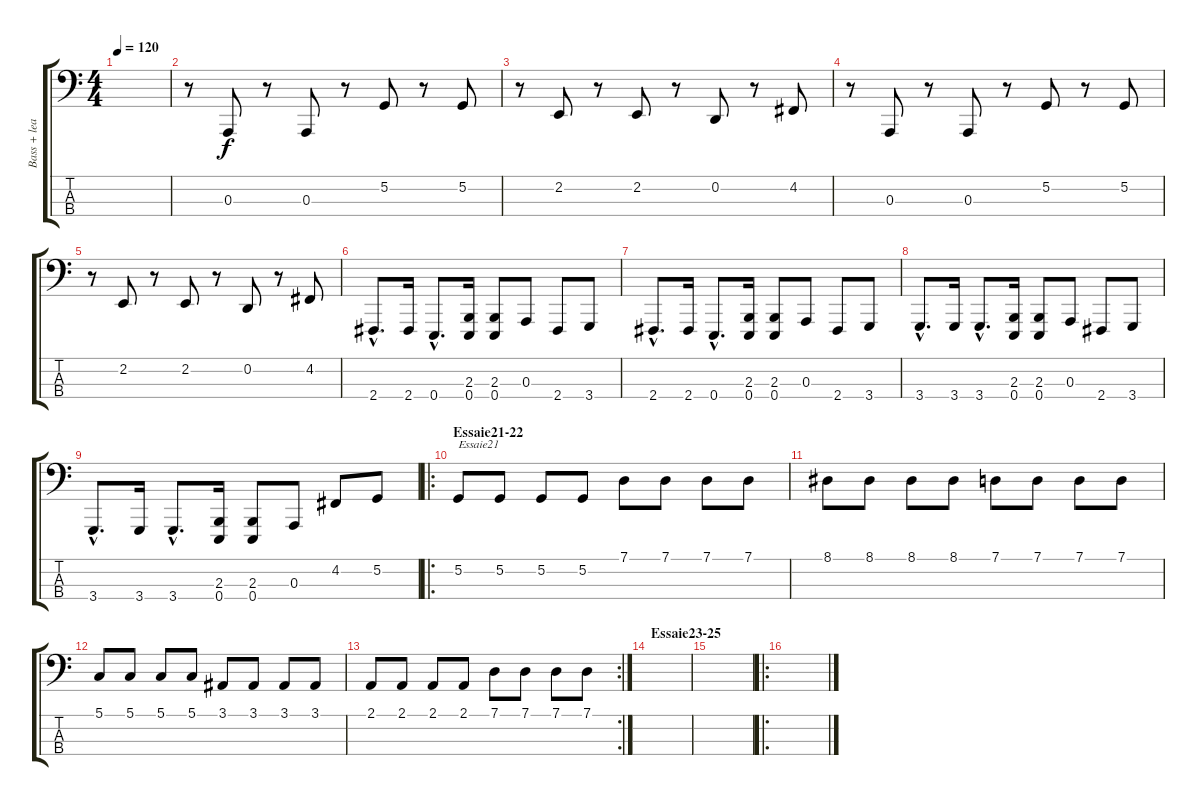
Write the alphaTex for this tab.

\track ("Bass + lead" "Bass + lea") {instrument lead8bassandlead}
\staff {score tabs}
\tuning (G2 D2 A1 E1) {hide}
\ts (4 4)
\tempo 120
\clef f4
\ks c
|
r.8 0.3.8 r.8 0.3.8 r.8 5.2.8 r.8 5.2.8 |
r.8 2.2.8 r.8 2.2.8 r.8 0.2.8 r.8 4.2.8 |
r.8 0.3.8 r.8 0.3.8 r.8 5.2.8 r.8 5.2.8 |
r.8 2.2.8 r.8 2.2.8 r.8 0.2.8 r.8 4.2.8 |
2.4{hac}.8{d instrument slapbass1} 2.4.16 0.4{hac}.8{d} (2.3 0.4).16 (2.3 0.4).8 0.3.8 2.4.8 3.4.8 |
2.4{hac}.8{d} 2.4.16 0.4{hac}.8{d} (2.3 0.4).16 (2.3 0.4).8 0.3.8 2.4.8 3.4.8 |
3.4{hac}.8{d} 3.4.16 3.4{hac}.8{d} (2.3 0.4).16 (2.3 0.4).8 0.3.8 2.4.8 3.4.8 |
3.4{hac}.8{d} 3.4.16 3.4{hac}.8{d} (2.3 0.4).16 (2.3 0.4).8 0.3.8 4.2.8 5.2.8 |
\ro
\section ("" "Essaie21-22")
5.2.8{txt "Essaie21" instrument slapbass1} 5.2.8 5.2.8 5.2.8 7.1.8 7.1.8 7.1.8 7.1.8 |
8.1.8 8.1.8 8.1.8 8.1.8 7.1.8 7.1.8 7.1.8 7.1.8 |
5.1.8 5.1.8 5.1.8 5.1.8 3.1.8 3.1.8 3.1.8 3.1.8 |
\rc 2
2.1.8 2.1.8 2.1.8 2.1.8 7.1.8 7.1.8 7.1.8 7.1.8 |
\section ("" "Essaie23-25")
|
|
\ro
